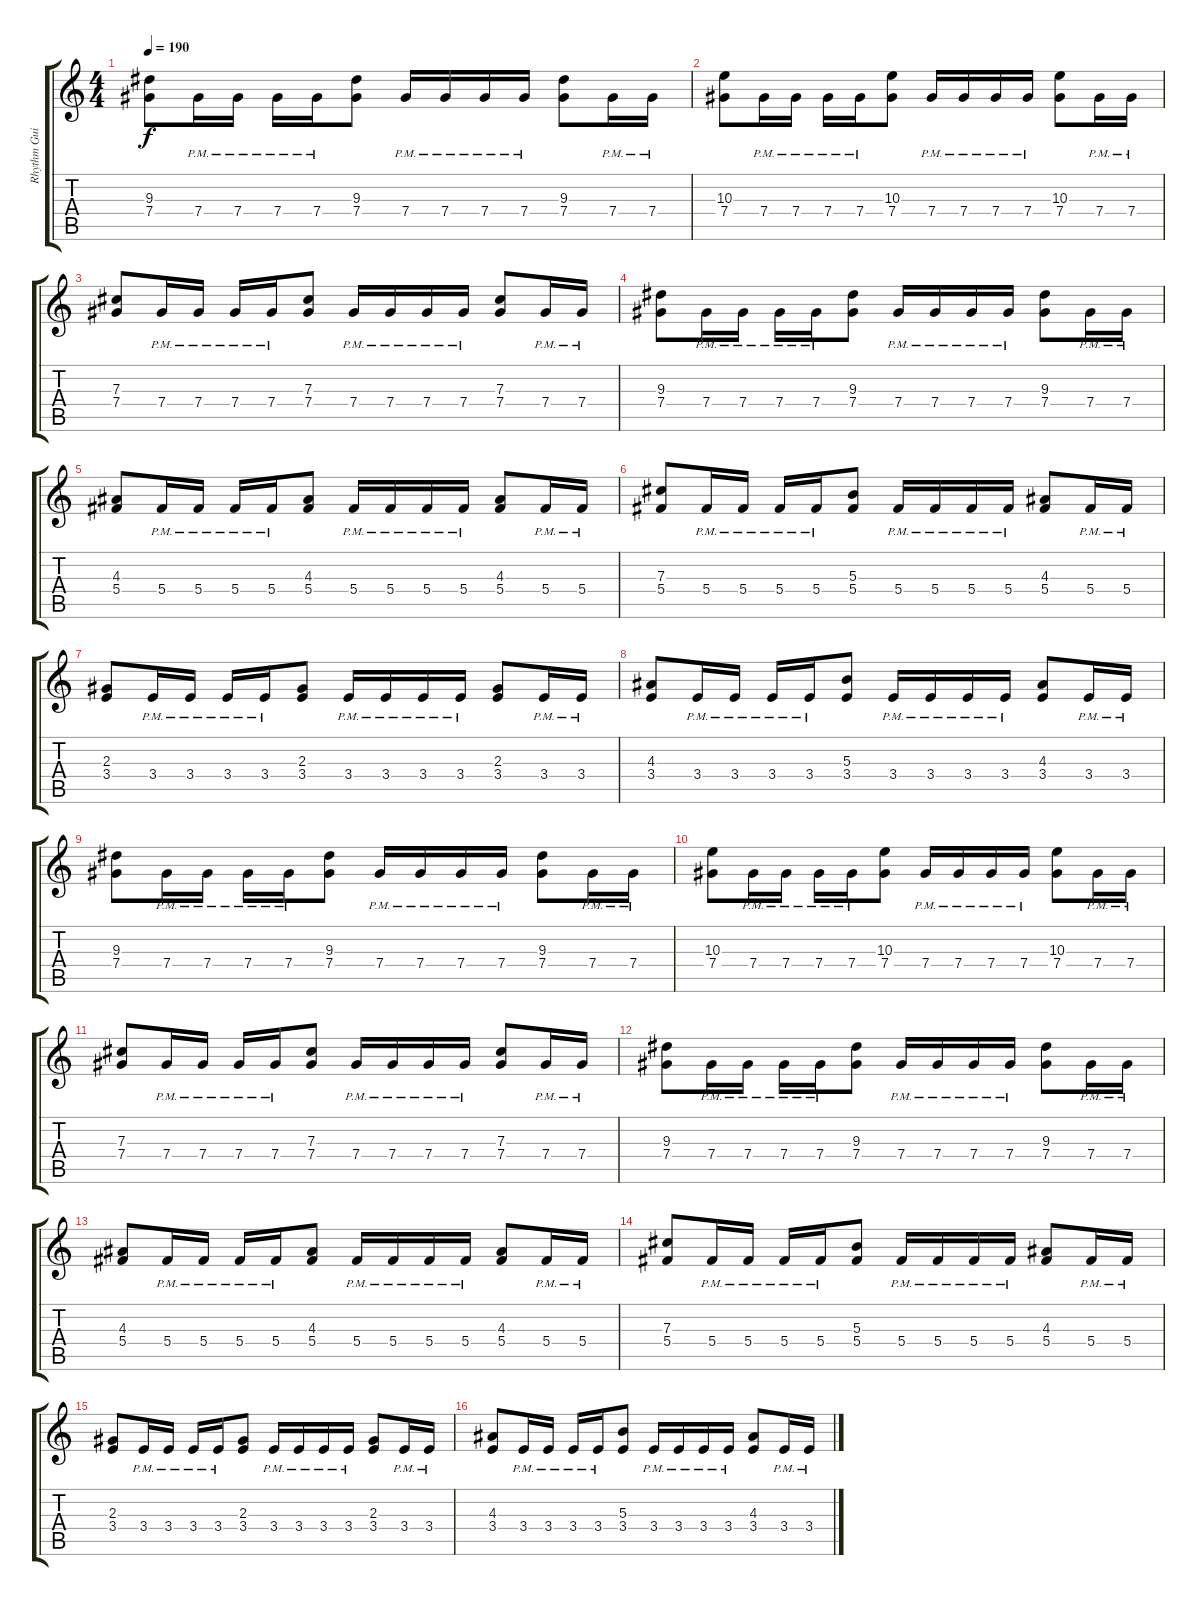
\track ("Rhythm Guitar" "Rhythm Gui") {instrument distortionguitar}
\staff {score tabs}
\tuning (Eb4 Bb3 Gb3 Db3 Ab2 Eb2) {hide}
\ts (4 4)
\tempo 190
\clef g2
\ks c
(9.3 7.4).8{dy f} 7.4{pm}.16 7.4{pm}.16 7.4{pm}.16 7.4{pm}.16 (9.3 7.4).8 7.4{pm}.16 7.4{pm}.16 7.4{pm}.16 7.4{pm}.16 (9.3 7.4).8 7.4{pm}.16 7.4{pm}.16 |
(10.3 7.4).8 7.4{pm}.16 7.4{pm}.16 7.4{pm}.16 7.4{pm}.16 (10.3 7.4).8 7.4{pm}.16 7.4{pm}.16 7.4{pm}.16 7.4{pm}.16 (10.3 7.4).8 7.4{pm}.16 7.4{pm}.16 |
(7.3 7.4).8 7.4{pm}.16 7.4{pm}.16 7.4{pm}.16 7.4{pm}.16 (7.3 7.4).8 7.4{pm}.16 7.4{pm}.16 7.4{pm}.16 7.4{pm}.16 (7.3 7.4).8 7.4{pm}.16 7.4{pm}.16 |
(9.3 7.4).8 7.4{pm}.16 7.4{pm}.16 7.4{pm}.16 7.4{pm}.16 (9.3 7.4).8 7.4{pm}.16 7.4{pm}.16 7.4{pm}.16 7.4{pm}.16 (9.3 7.4).8 7.4{pm}.16 7.4{pm}.16 |
(4.3 5.4).8 5.4{pm}.16 5.4{pm}.16 5.4{pm}.16 5.4{pm}.16 (4.3 5.4).8 5.4{pm}.16 5.4{pm}.16 5.4{pm}.16 5.4{pm}.16 (4.3 5.4).8 5.4{pm}.16 5.4{pm}.16 |
(7.3 5.4).8 5.4{pm}.16 5.4{pm}.16 5.4{pm}.16 5.4{pm}.16 (5.3 5.4).8 5.4{pm}.16 5.4{pm}.16 5.4{pm}.16 5.4{pm}.16 (4.3 5.4).8 5.4{pm}.16 5.4{pm}.16 |
(2.3 3.4).8 3.4{pm}.16 3.4{pm}.16 3.4{pm}.16 3.4{pm}.16 (2.3 3.4).8 3.4{pm}.16 3.4{pm}.16 3.4{pm}.16 3.4{pm}.16 (2.3 3.4).8 3.4{pm}.16 3.4{pm}.16 |
(4.3 3.4).8 3.4{pm}.16 3.4{pm}.16 3.4{pm}.16 3.4{pm}.16 (5.3 3.4).8 3.4{pm}.16 3.4{pm}.16 3.4{pm}.16 3.4{pm}.16 (4.3 3.4).8 3.4{pm}.16 3.4{pm}.16 |
(9.3 7.4).8 7.4{pm}.16 7.4{pm}.16 7.4{pm}.16 7.4{pm}.16 (9.3 7.4).8 7.4{pm}.16 7.4{pm}.16 7.4{pm}.16 7.4{pm}.16 (9.3 7.4).8 7.4{pm}.16 7.4{pm}.16 |
(10.3 7.4).8 7.4{pm}.16 7.4{pm}.16 7.4{pm}.16 7.4{pm}.16 (10.3 7.4).8 7.4{pm}.16 7.4{pm}.16 7.4{pm}.16 7.4{pm}.16 (10.3 7.4).8 7.4{pm}.16 7.4{pm}.16 |
(7.3 7.4).8 7.4{pm}.16 7.4{pm}.16 7.4{pm}.16 7.4{pm}.16 (7.3 7.4).8 7.4{pm}.16 7.4{pm}.16 7.4{pm}.16 7.4{pm}.16 (7.3 7.4).8 7.4{pm}.16 7.4{pm}.16 |
(9.3 7.4).8 7.4{pm}.16 7.4{pm}.16 7.4{pm}.16 7.4{pm}.16 (9.3 7.4).8 7.4{pm}.16 7.4{pm}.16 7.4{pm}.16 7.4{pm}.16 (9.3 7.4).8 7.4{pm}.16 7.4{pm}.16 |
(4.3 5.4).8 5.4{pm}.16 5.4{pm}.16 5.4{pm}.16 5.4{pm}.16 (4.3 5.4).8 5.4{pm}.16 5.4{pm}.16 5.4{pm}.16 5.4{pm}.16 (4.3 5.4).8 5.4{pm}.16 5.4{pm}.16 |
(7.3 5.4).8 5.4{pm}.16 5.4{pm}.16 5.4{pm}.16 5.4{pm}.16 (5.3 5.4).8 5.4{pm}.16 5.4{pm}.16 5.4{pm}.16 5.4{pm}.16 (4.3 5.4).8 5.4{pm}.16 5.4{pm}.16 |
(2.3 3.4).8 3.4{pm}.16 3.4{pm}.16 3.4{pm}.16 3.4{pm}.16 (2.3 3.4).8 3.4{pm}.16 3.4{pm}.16 3.4{pm}.16 3.4{pm}.16 (2.3 3.4).8 3.4{pm}.16 3.4{pm}.16 |
(4.3 3.4).8 3.4{pm}.16 3.4{pm}.16 3.4{pm}.16 3.4{pm}.16 (5.3 3.4).8 3.4{pm}.16 3.4{pm}.16 3.4{pm}.16 3.4{pm}.16 (4.3 3.4).8 3.4{pm}.16 3.4{pm}.16
